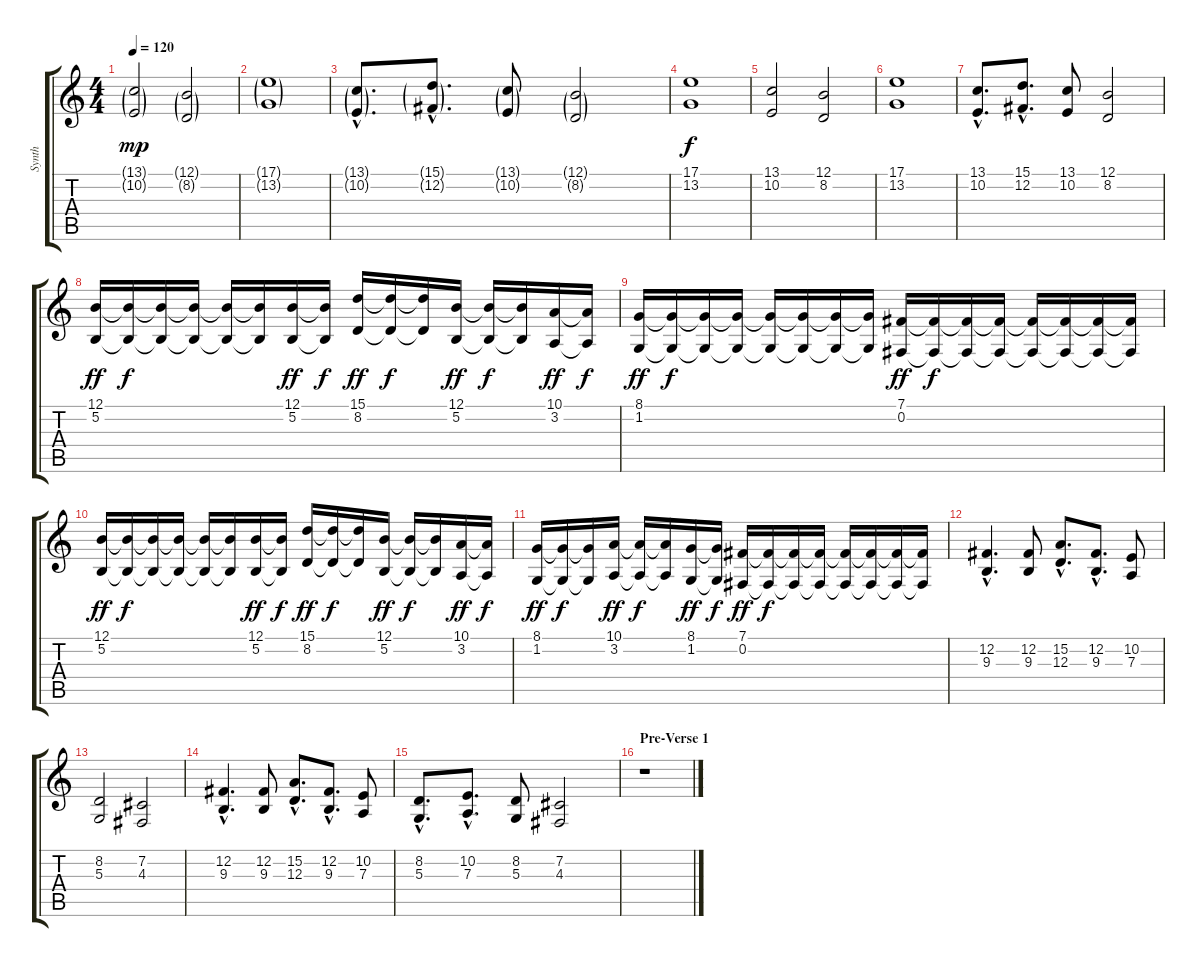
\track ("Synth" "Synth") {instrument stringensemble1}
\staff {score tabs}
\tuning (B3 Gb3 D3 A2 E2 B1) {hide}
\ts (4 4)
\tempo 120
\clef g2
\ks c
(13.1{g} 10.2{g}).2{dy mp} (12.1{g} 8.2{g}).2 |
(17.1{g} 13.2{g}).1 |
(13.1{g hac} 10.2{g hac}).8{d} (15.1{g hac} 12.2{g hac}).8{d} (13.1{g} 10.2{g}).8 (12.1{g} 8.2{g}).2 |
(17.1 13.2).1{dy f} |
(13.1 10.2).2 (12.1 8.2).2 |
(17.1 13.2).1 |
(13.1{hac} 10.2{hac}).8{d} (15.1{hac} 12.2{hac}).8{d} (13.1 10.2).8 (12.1 8.2).2 |
(12.1 5.2).16{dy ff} (12.1{t} 5.2{t}).16{dy f} (12.1{t} 5.2{t}).16 (12.1{t} 5.2{t}).16 (12.1{t} 5.2{t}).16 (12.1{t} 5.2{t}).16 (12.1 5.2).16{dy ff} (12.1{t} 5.2{t}).16{dy f} (15.1 8.2).16{dy ff} (15.1{t} 8.2{t}).16{dy f} (15.1{t} 8.2{t}).16 (12.1 5.2).16{dy ff} (12.1{t} 5.2{t}).16{dy f} (12.1{t} 5.2{t}).16 (10.1 3.2).16{dy ff} (10.1{t} 3.2{t}).16{dy f} |
(8.1 1.2).16{dy ff} (8.1{t} 1.2{t}).16{dy f} (8.1{t} 1.2{t}).16 (8.1{t} 1.2{t}).16 (8.1{t} 1.2{t}).16 (8.1{t} 1.2{t}).16 (8.1{t} 1.2{t}).16 (8.1{t} 1.2{t}).16 (7.1 0.2).16{dy ff} (7.1{t} 0.2{t}).16{dy f} (7.1{t} 0.2{t}).16 (7.1{t} 0.2{t}).16 (7.1{t} 0.2{t}).16 (7.1{t} 0.2{t}).16 (7.1{t} 0.2{t}).16 (7.1{t} 0.2{t}).16 |
(12.1 5.2).16{dy ff} (12.1{t} 5.2{t}).16{dy f} (12.1{t} 5.2{t}).16 (12.1{t} 5.2{t}).16 (12.1{t} 5.2{t}).16 (12.1{t} 5.2{t}).16 (12.1 5.2).16{dy ff} (12.1{t} 5.2{t}).16{dy f} (15.1 8.2).16{dy ff} (15.1{t} 8.2{t}).16{dy f} (15.1{t} 8.2{t}).16 (12.1 5.2).16{dy ff} (12.1{t} 5.2{t}).16{dy f} (12.1{t} 5.2{t}).16 (10.1 3.2).16{dy ff} (10.1{t} 3.2{t}).16{dy f} |
(8.1 1.2).16{dy ff} (8.1{t} 1.2{t}).16{dy f} (8.1{t} 1.2{t}).16 (10.1 3.2).16{dy ff} (10.1{t} 3.2{t}).16{dy f} (10.1{t} 3.2{t}).16 (8.1 1.2).16{dy ff} (8.1{t} 1.2{t}).16{dy f} (7.1 0.2).16{dy ff} (7.1{t} 0.2{t}).16{dy f} (7.1{t} 0.2{t}).16 (7.1{t} 0.2{t}).16 (7.1{t} 0.2{t}).16 (7.1{t} 0.2{t}).16 (7.1{t} 0.2{t}).16 (7.1{t} 0.2{t}).16 |
(12.2{hac} 9.3{hac}).4{d} (12.2 9.3).8 (15.2{hac} 12.3{hac}).8{d} (12.2{hac} 9.3{hac}).8{d} (10.2 7.3).8 |
(8.2 5.3).2 (7.2 4.3).2 |
(12.2{hac} 9.3{hac}).4{d} (12.2 9.3).8 (15.2{hac} 12.3{hac}).8{d} (12.2{hac} 9.3{hac}).8{d} (10.2 7.3).8 |
(8.2{hac} 5.3{hac}).8{d} (10.2{hac} 7.3{hac}).8{d} (8.2 5.3).8 (7.2 4.3).2 |
\section ("" "Pre-Verse 1")
r.1
